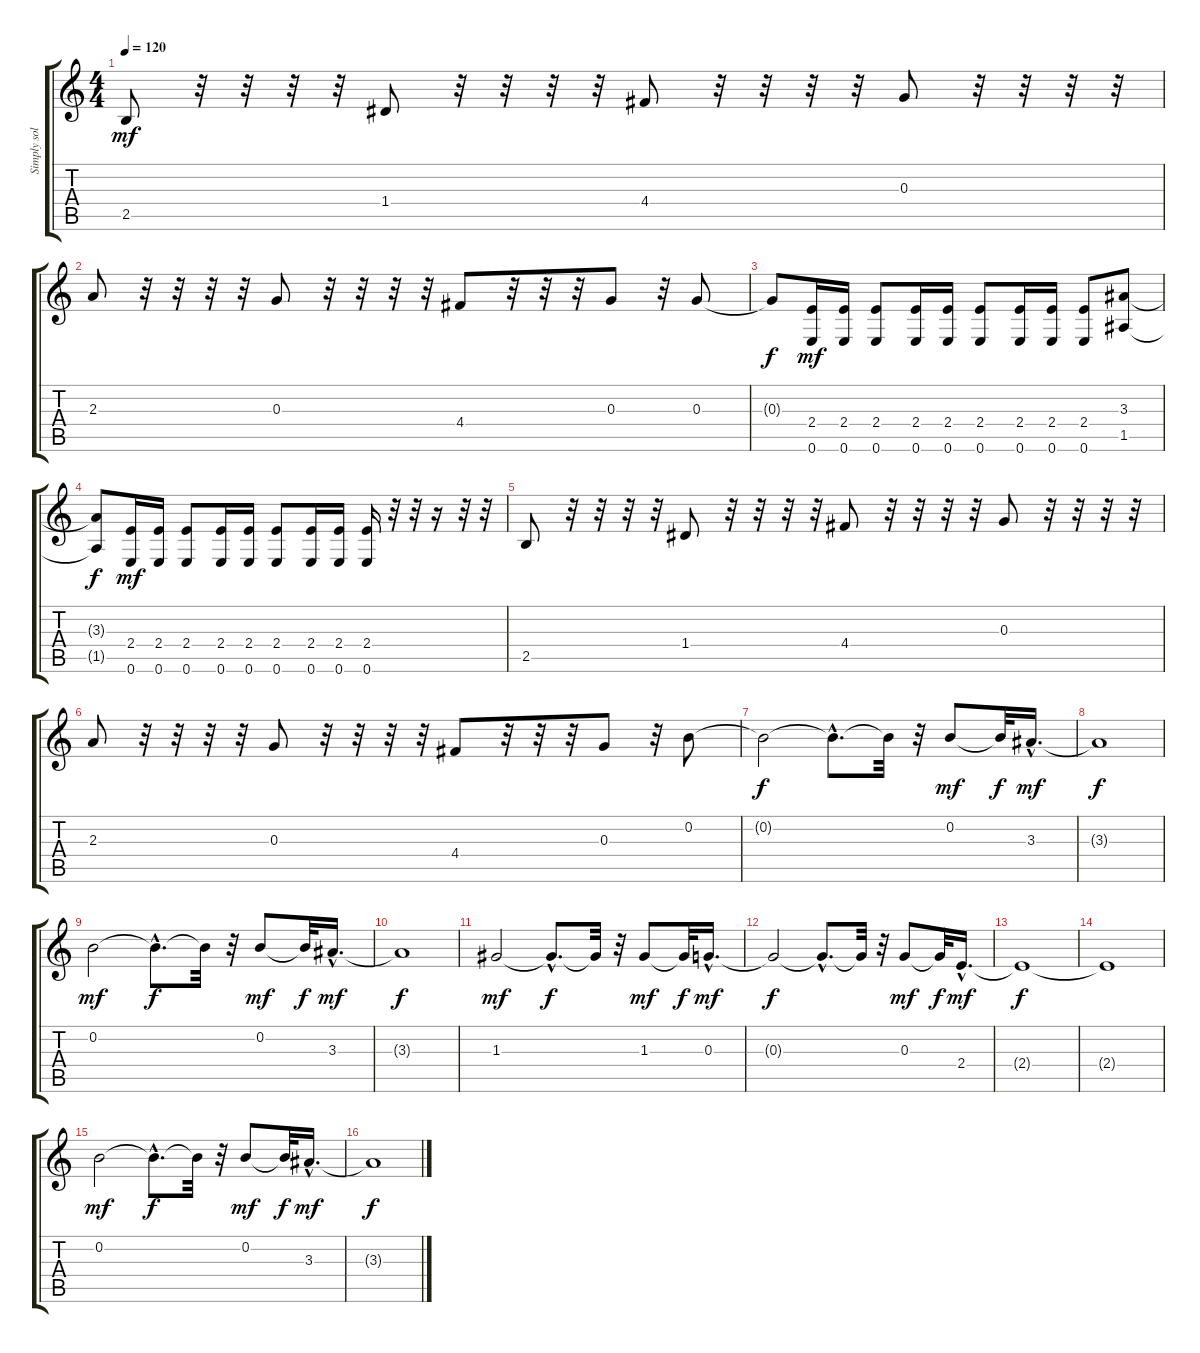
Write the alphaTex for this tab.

\track ("Simply solo" "Simply sol") {instrument overdrivenguitar}
\staff {score tabs}
\tuning (E4 B3 G3 D3 A2 E2) {hide}
\ts (4 4)
\tempo 120
\clef g2
\ks c
2.5.8{dy mf} r.32 r.32 r.32 r.32 1.4.8 r.32 r.32 r.32 r.32 4.4.8 r.32 r.32 r.32 r.32 0.3.8 r.32 r.32 r.32 r.32 |
2.3.8 r.32 r.32 r.32 r.32 0.3.8 r.32 r.32 r.32 r.32 4.4.8 r.32 r.32 r.32 0.3.8 r.32 0.3.8 |
0.3{t}.8{dy f} (2.4 0.6).16{dy mf} (2.4 0.6).16 (2.4 0.6).8 (2.4 0.6).16 (2.4 0.6).16 (2.4 0.6).8 (2.4 0.6).16 (2.4 0.6).16 (2.4 0.6).8 (3.3 1.5).8 |
(3.3{t} 1.5{t}).8{dy f} (2.4 0.6).16{dy mf} (2.4 0.6).16 (2.4 0.6).8 (2.4 0.6).16 (2.4 0.6).16 (2.4 0.6).8 (2.4 0.6).16 (2.4 0.6).16 (2.4 0.6).16 r.32 r.32 r.16 r.32 r.32 |
2.5.8 r.32 r.32 r.32 r.32 1.4.8 r.32 r.32 r.32 r.32 4.4.8 r.32 r.32 r.32 r.32 0.3.8 r.32 r.32 r.32 r.32 |
2.3.8 r.32 r.32 r.32 r.32 0.3.8 r.32 r.32 r.32 r.32 4.4.8 r.32 r.32 r.32 0.3.8 r.32 0.2.8 |
0.2{t}.2{dy f} 0.2{hac t}.8{d} 0.2{t}.32 r.32 0.2.8{dy mf} 0.2{t}.32{dy f} 3.3{hac}.16{d dy mf} |
3.3{t}.1{dy f} |
0.2.2{dy mf} 0.2{hac t}.8{d dy f} 0.2{t}.32 r.32 0.2.8{dy mf} 0.2{t}.32{dy f} 3.3{hac}.16{d dy mf} |
3.3{t}.1{dy f} |
1.3.2{dy mf} 1.3{hac t}.8{d dy f} 1.3{t}.32 r.32 1.3.8{dy mf} 1.3{t}.32{dy f} 0.3{hac}.16{d dy mf} |
0.3{t}.2{dy f} 0.3{hac t}.8{d} 0.3{t}.32 r.32 0.3.8{dy mf} 0.3{t}.32{dy f} 2.4{hac}.16{d dy mf} |
2.4{t}.1{dy f} |
2.4{t}.1 |
0.2.2{dy mf} 0.2{hac t}.8{d dy f} 0.2{t}.32 r.32 0.2.8{dy mf} 0.2{t}.32{dy f} 3.3{hac}.16{d dy mf} |
3.3{t}.1{dy f}
